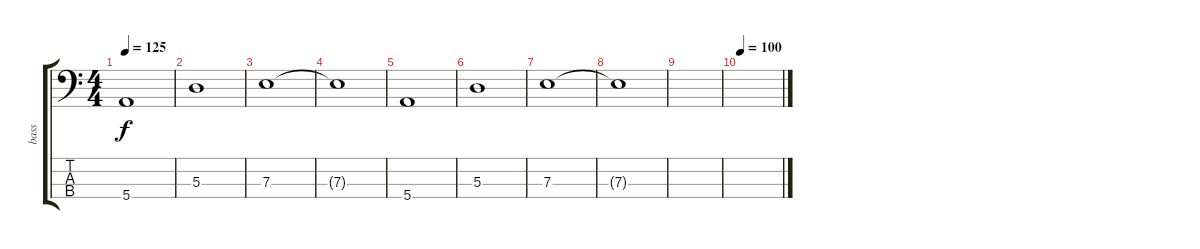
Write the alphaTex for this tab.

\track ("bass" "bass") {instrument electricbassfinger}
\staff {score tabs}
\tuning (G2 D2 A1 E1) {hide}
\ts (4 4)
\tempo 125
\clef f4
\ks c
5.4.1{dy f} |
5.3.1 |
7.3.1 |
7.3{t}.1 |
5.4.1 |
5.3.1 |
7.3.1 |
7.3{t}.1 |
|
\tempo 100
